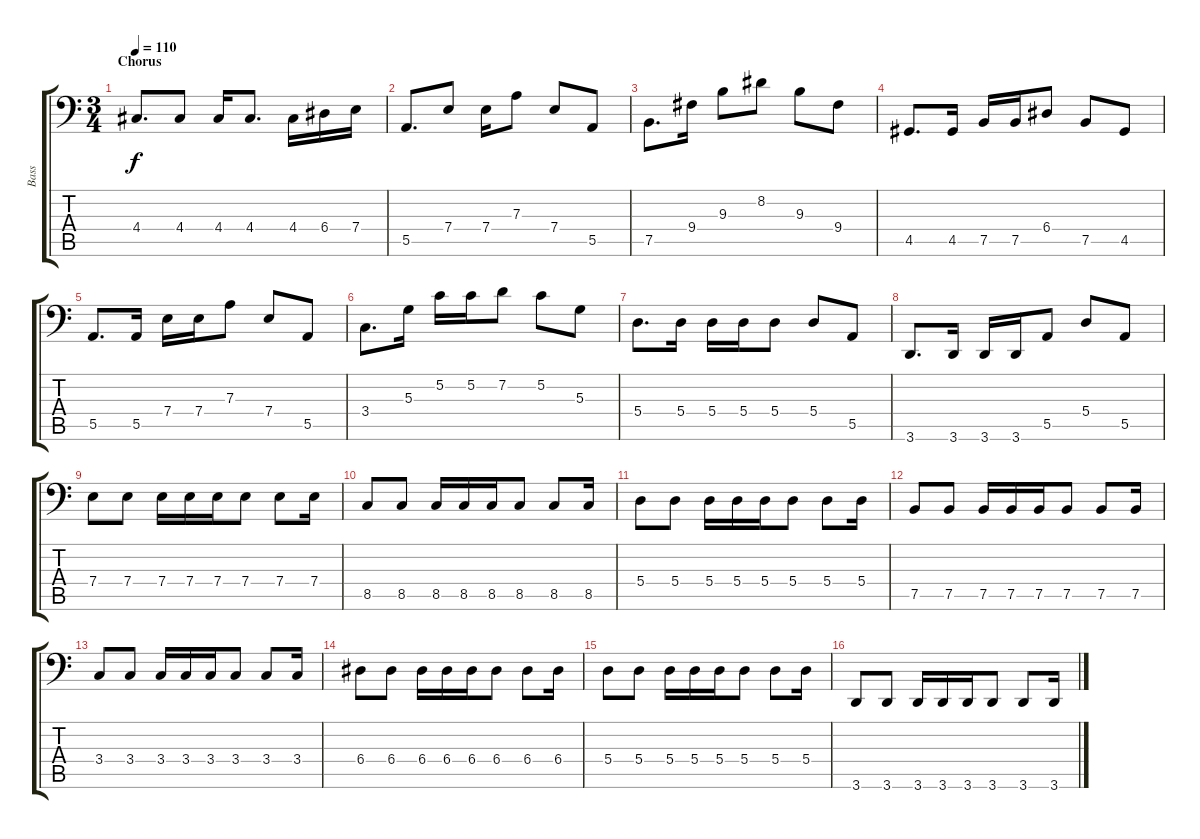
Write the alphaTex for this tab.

\track ("Bass" "Bass") {instrument electricbassfinger}
\staff {score tabs}
\tuning (B2 G2 D2 A1 E1 B0) {hide}
\ts (3 4)
\section ("" "Chorus")
\tempo 110
\clef f4
\ks c
4.4.8{d dy f} 4.4.8 4.4.16 4.4.8{d} 4.4.16 6.4.16 7.4.16 |
5.5.8{d} 7.4.8 7.4.16 7.3.8 7.4.8 5.5.8 |
7.5.8{d} 9.4.16 9.3.8 8.2.8 9.3.8 9.4.8 |
4.5.8{d} 4.5.16 7.5.16 7.5.16 6.4.8 7.5.8 4.5.8 |
5.5.8{d} 5.5.16 7.4.16 7.4.16 7.3.8 7.4.8 5.5.8 |
3.4.8{d} 5.3.16 5.2.16 5.2.16 7.2.8 5.2.8 5.3.8 |
5.4.8{d} 5.4.16 5.4.16 5.4.16 5.4.8 5.4.8 5.5.8 |
3.6.8{d} 3.6.16 3.6.16 3.6.16 5.5.8 5.4.8 5.5.8 |
7.4.8 7.4.8 7.4.16 7.4.16 7.4.16 7.4.8 7.4.8 7.4.16 |
8.5.8 8.5.8 8.5.16 8.5.16 8.5.16 8.5.8 8.5.8 8.5.16 |
5.4.8 5.4.8 5.4.16 5.4.16 5.4.16 5.4.8 5.4.8 5.4.16 |
7.5.8 7.5.8 7.5.16 7.5.16 7.5.16 7.5.8 7.5.8 7.5.16 |
3.4.8 3.4.8 3.4.16 3.4.16 3.4.16 3.4.8 3.4.8 3.4.16 |
6.4.8 6.4.8 6.4.16 6.4.16 6.4.16 6.4.8 6.4.8 6.4.16 |
5.4.8 5.4.8 5.4.16 5.4.16 5.4.16 5.4.8 5.4.8 5.4.16 |
3.6.8 3.6.8 3.6.16 3.6.16 3.6.16 3.6.8 3.6.8 3.6.16
